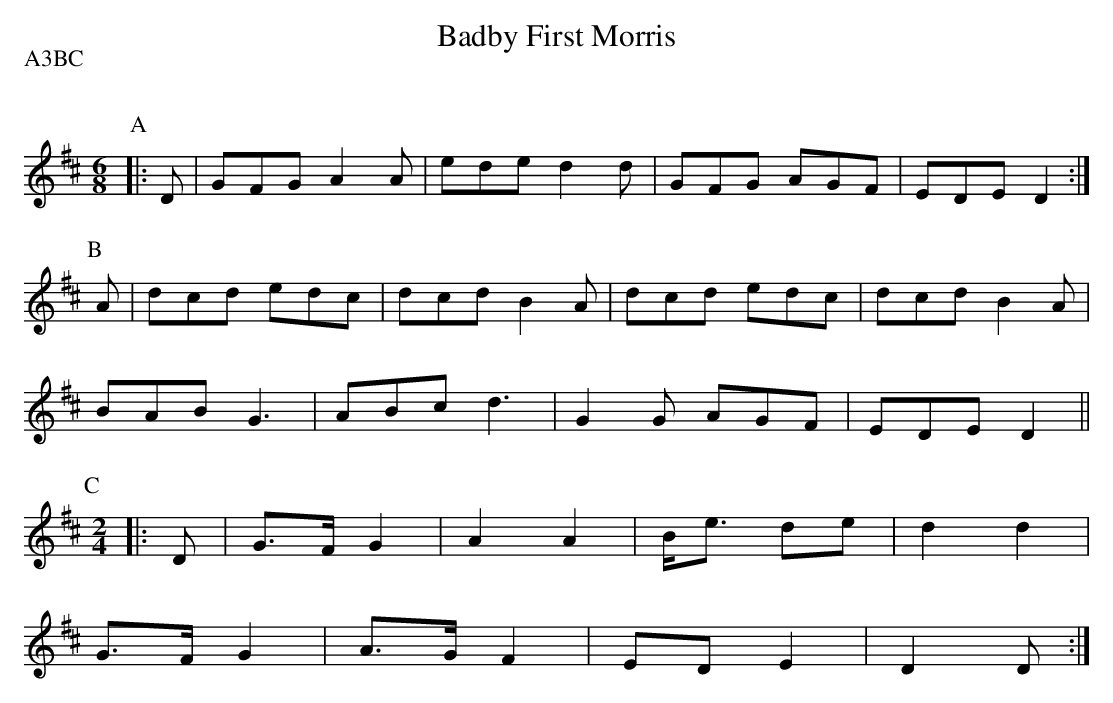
X:1
T:First Morris, Badby
Q:120
M:6/8
L:1/8
P:A3BC
K:D
P:A
|:D|GFG A2A|ede d2d|GFG AGF|EDE D2:|
P:B
A|dcd edc|dcd B2A|dcd edc|dcd B2A|
BAB G3 |ABc d3 |G2G AGF|EDE D2||
P:C
M:2/4
L:1/8
|:D|G>F G2 |A2  A2 |B<e de |d2  d2 |
G>F G2 |A>G F2 |ED  E2 |D2  D :|
